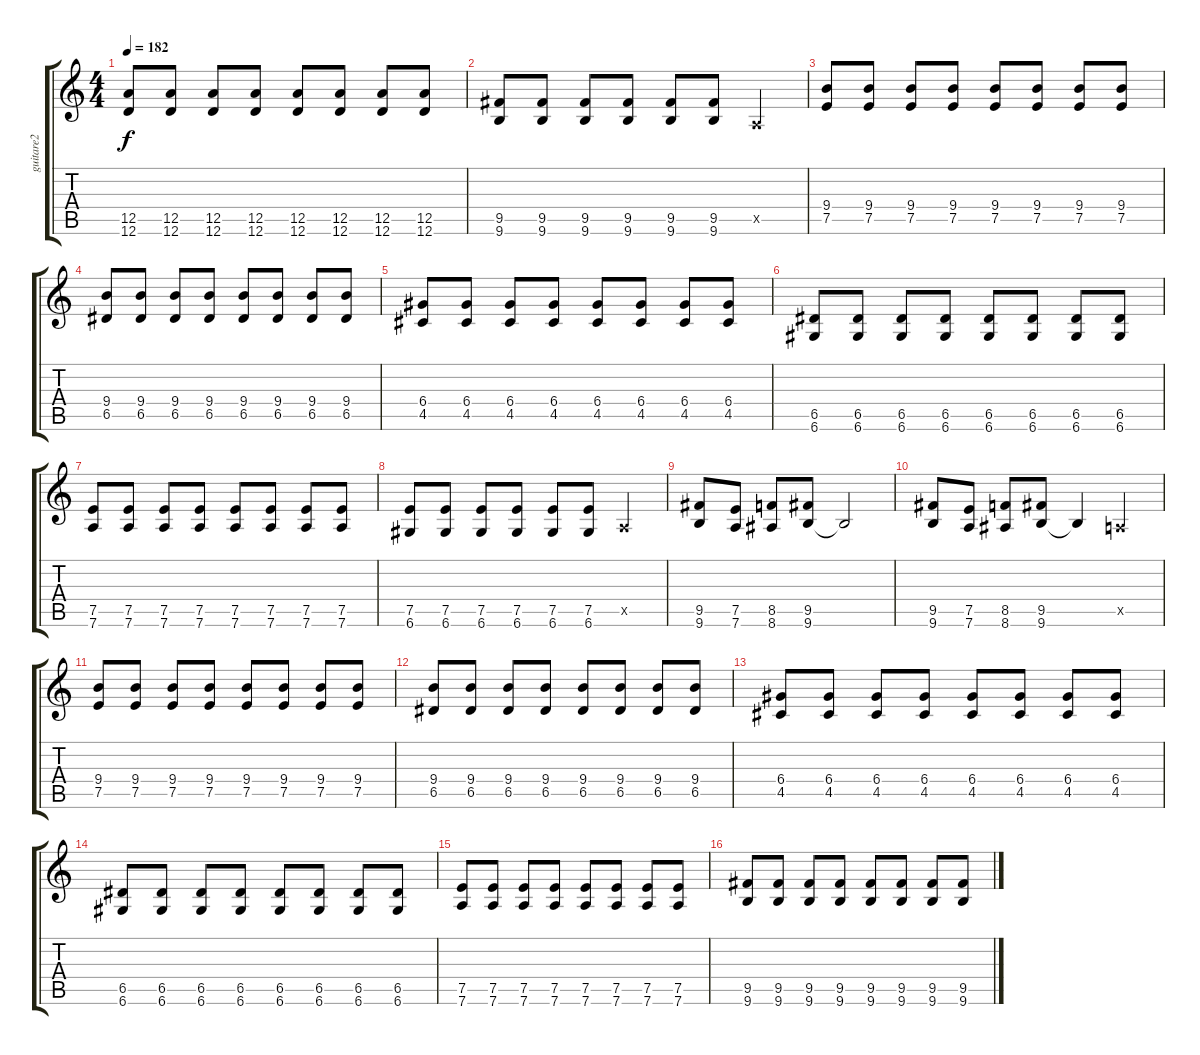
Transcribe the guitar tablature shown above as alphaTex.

\track ("guitare2" "guitare2") {instrument distortionguitar}
\staff {score tabs}
\tuning (E4 B3 G3 D3 A2 D2) {hide}
\ts (4 4)
\tempo 182
\clef g2
\ks c
(12.5 12.6).8{dy f} (12.5 12.6).8 (12.5 12.6).8 (12.5 12.6).8 (12.5 12.6).8 (12.5 12.6).8 (12.5 12.6).8 (12.5 12.6).8 |
(9.5 9.6).8 (9.5 9.6).8 (9.5 9.6).8 (9.5 9.6).8 (9.5 9.6).8 (9.5 9.6).8 0.5{x}.4 |
(9.4 7.5).8 (9.4 7.5).8 (9.4 7.5).8 (9.4 7.5).8 (9.4 7.5).8 (9.4 7.5).8 (9.4 7.5).8 (9.4 7.5).8 |
(9.4 6.5).8 (9.4 6.5).8 (9.4 6.5).8 (9.4 6.5).8 (9.4 6.5).8 (9.4 6.5).8 (9.4 6.5).8 (9.4 6.5).8 |
(6.4 4.5).8 (6.4 4.5).8 (6.4 4.5).8 (6.4 4.5).8 (6.4 4.5).8 (6.4 4.5).8 (6.4 4.5).8 (6.4 4.5).8 |
(6.5 6.6).8 (6.5 6.6).8 (6.5 6.6).8 (6.5 6.6).8 (6.5 6.6).8 (6.5 6.6).8 (6.5 6.6).8 (6.5 6.6).8 |
(7.5 7.6).8 (7.5 7.6).8 (7.5 7.6).8 (7.5 7.6).8 (7.5 7.6).8 (7.5 7.6).8 (7.5 7.6).8 (7.5 7.6).8 |
(7.5 6.6).8 (7.5 6.6).8 (7.5 6.6).8 (7.5 6.6).8 (7.5 6.6).8 (7.5 6.6).8 0.5{x}.4 |
(9.5 9.6).8 (7.5 7.6).8 (8.5 8.6).8 (9.5 9.6).8 9.6{t}.2 |
(9.5 9.6).8 (7.5 7.6).8 (8.5 8.6).8 (9.5 9.6).8 9.6{t}.4 0.5{x}.4 |
(9.4 7.5).8 (9.4 7.5).8 (9.4 7.5).8 (9.4 7.5).8 (9.4 7.5).8 (9.4 7.5).8 (9.4 7.5).8 (9.4 7.5).8 |
(9.4 6.5).8 (9.4 6.5).8 (9.4 6.5).8 (9.4 6.5).8 (9.4 6.5).8 (9.4 6.5).8 (9.4 6.5).8 (9.4 6.5).8 |
(6.4 4.5).8 (6.4 4.5).8 (6.4 4.5).8 (6.4 4.5).8 (6.4 4.5).8 (6.4 4.5).8 (6.4 4.5).8 (6.4 4.5).8 |
(6.5 6.6).8 (6.5 6.6).8 (6.5 6.6).8 (6.5 6.6).8 (6.5 6.6).8 (6.5 6.6).8 (6.5 6.6).8 (6.5 6.6).8 |
(7.5 7.6).8 (7.5 7.6).8 (7.5 7.6).8 (7.5 7.6).8 (7.5 7.6).8 (7.5 7.6).8 (7.5 7.6).8 (7.5 7.6).8 |
(9.5 9.6).8 (9.5 9.6).8 (9.5 9.6).8 (9.5 9.6).8 (9.5 9.6).8 (9.5 9.6).8 (9.5 9.6).8 (9.5 9.6).8
